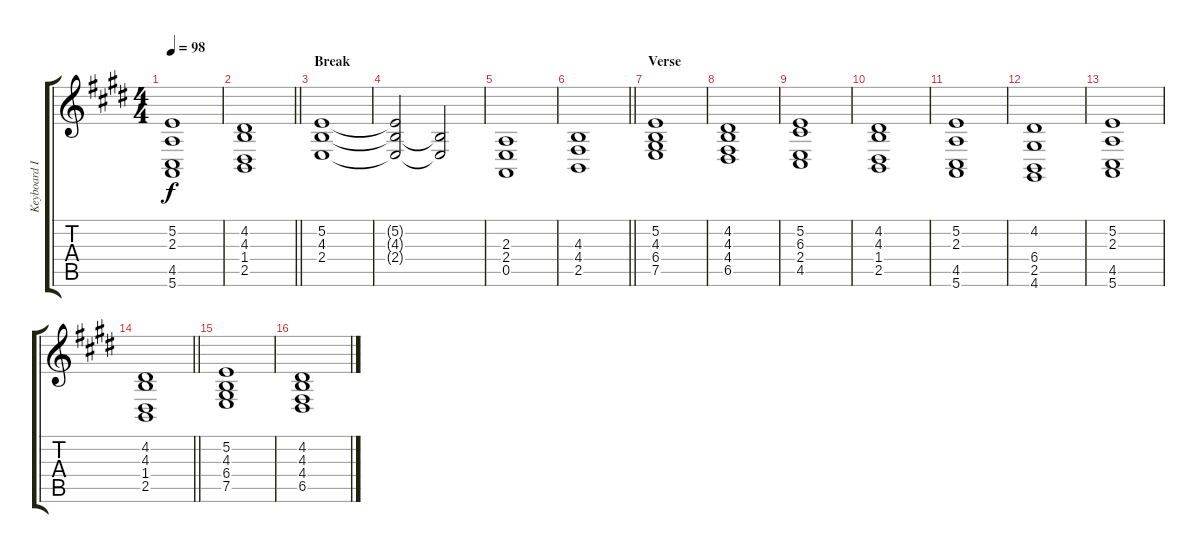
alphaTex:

\track ("Keyboard II" "Keyboard I") {instrument pad2warm}
\staff {score tabs}
\tuning (E4 B3 G3 D3 A2 E2) {hide}
\ts (4 4)
\tempo 98
\clef g2
\ks e
(5.2 2.3 4.5 5.6).1{dy f} |
\barLineRight lightlight
(4.2 4.3 1.4 2.5).1 |
\section ("" "Break")
(5.2 4.3 2.4).1 |
(5.2{t} 4.3{t} 2.4{t}).2 (4.3{t} 2.4{t}).2 |
(2.3 2.4 0.5).1 |
\barLineRight lightlight
(4.3 4.4 2.5).1 |
\section ("" "Verse")
(5.2 4.3 6.4 7.5).1 |
(4.2 4.3 4.4 6.5).1 |
(5.2 6.3 2.4 4.5).1 |
(4.2 4.3 1.4 2.5).1 |
(5.2 2.3 4.5 5.6).1 |
(4.2 6.4 2.5 4.6).1 |
(5.2 2.3 4.5 5.6).1 |
\barLineRight lightlight
(4.2 4.3 1.4 2.5).1 |
\section ("" "")
(5.2 4.3 6.4 7.5).1 |
(4.2 4.3 4.4 6.5).1
